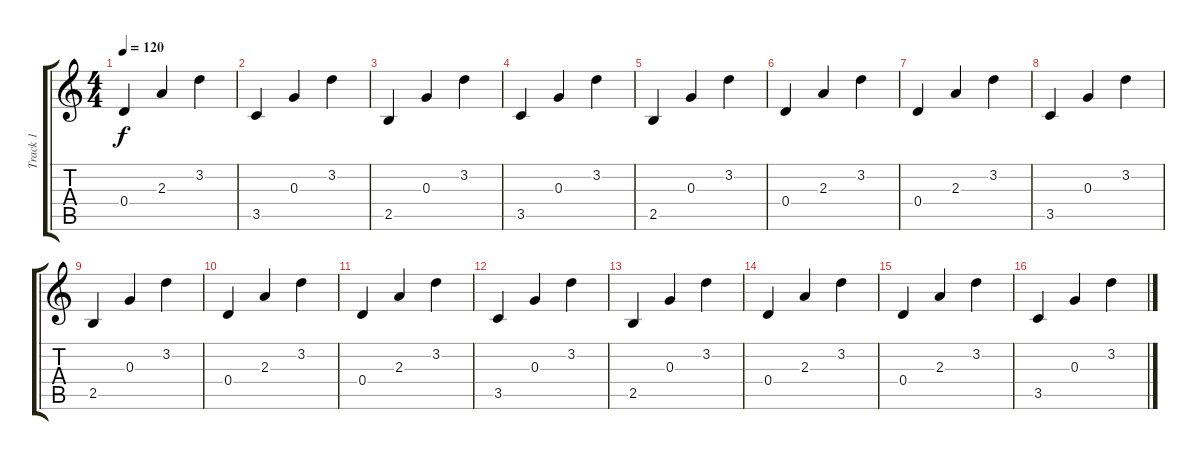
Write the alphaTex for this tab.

\track ("Track 1" "Track 1") {instrument distortionguitar}
\staff {score tabs}
\tuning (E4 B3 G3 D3 A2 E2) {hide}
\ts (4 4)
\tempo 120
\clef g2
\ks c
0.4.4{dy f} 2.3.4 3.2.4 |
3.5.4 0.3.4 3.2.4 |
2.5.4 0.3.4 3.2.4 |
3.5.4 0.3.4 3.2.4 |
2.5.4 0.3.4 3.2.4 |
0.4.4 2.3.4 3.2.4 |
0.4.4 2.3.4 3.2.4 |
3.5.4 0.3.4 3.2.4 |
2.5.4 0.3.4 3.2.4 |
0.4.4 2.3.4 3.2.4 |
0.4.4 2.3.4 3.2.4 |
3.5.4 0.3.4 3.2.4 |
2.5.4 0.3.4 3.2.4 |
0.4.4 2.3.4 3.2.4 |
0.4.4 2.3.4 3.2.4 |
3.5.4 0.3.4 3.2.4
